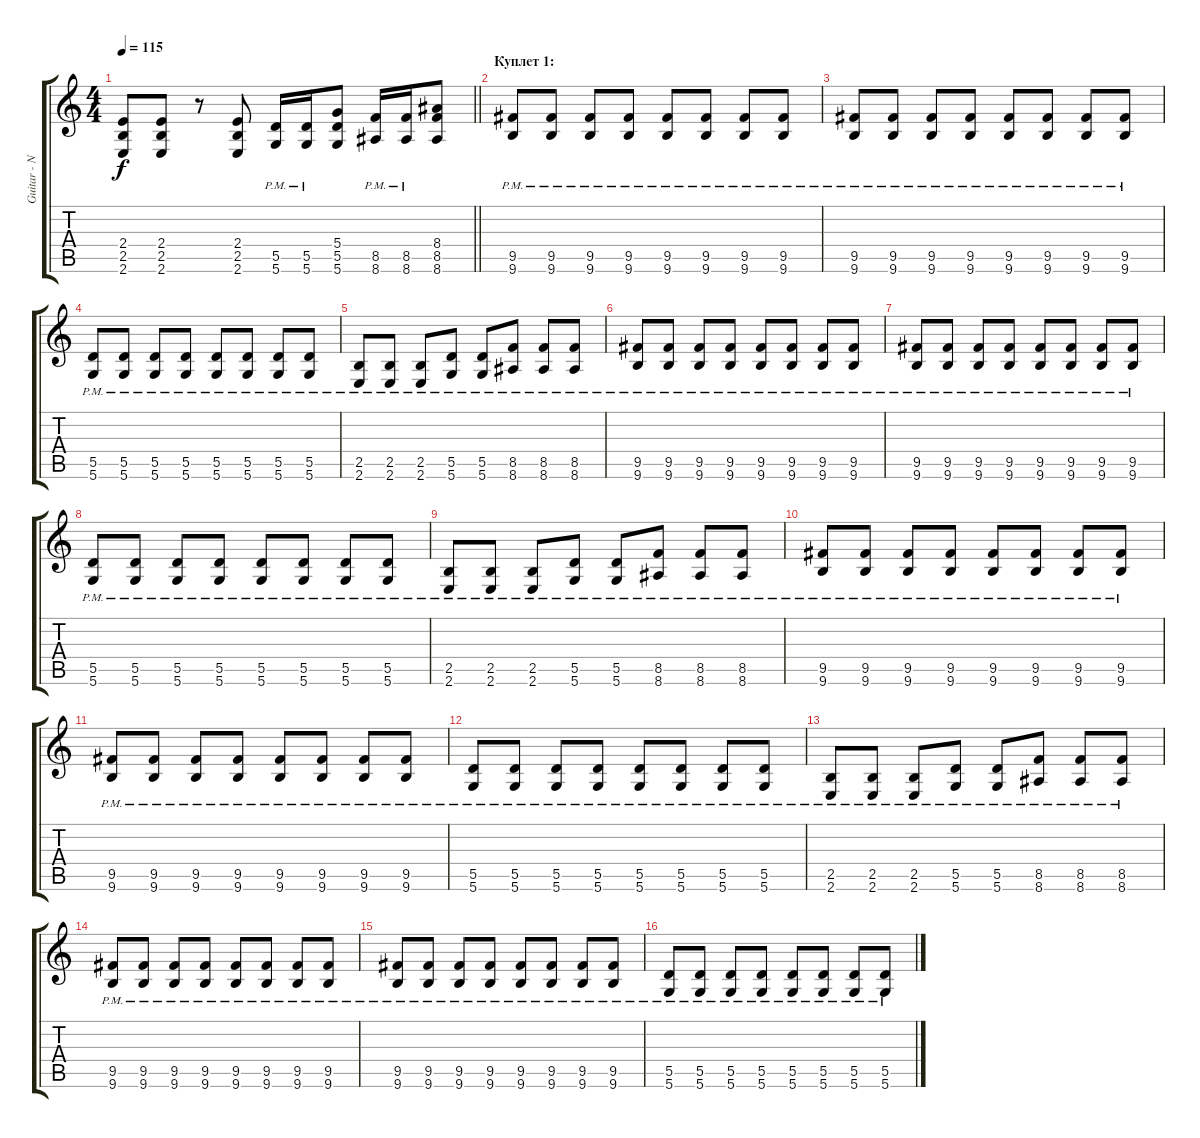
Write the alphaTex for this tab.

\track ("Guitar - Nightmare Industries" "Guitar - N") {instrument distortionguitar}
\staff {score tabs}
\tuning (E4 B3 G3 D3 A2 D2) {hide}
\ts (4 4)
\tempo 115
\clef g2
\barLineRight lightlight
\ks c
(2.4 2.5 2.6).8{dy f} (2.4 2.5 2.6).8 r.8 (2.4 2.5 2.6).8 (5.5{pm} 5.6{pm}).16 (5.5{pm} 5.6{pm}).16 (5.4 5.5 5.6).8 (8.5{pm} 8.6{pm}).16 (8.5{pm} 8.6{pm}).16 (8.4 8.5 8.6).8 |
\section ("" "Куплет 1:")
(9.5{pm} 9.6{pm}).8{volume 7} (9.5{pm} 9.6{pm}).8 (9.5{pm} 9.6{pm}).8 (9.5{pm} 9.6{pm}).8 (9.5{pm} 9.6{pm}).8 (9.5{pm} 9.6{pm}).8 (9.5{pm} 9.6{pm}).8 (9.5{pm} 9.6{pm}).8 |
(9.5{pm} 9.6{pm}).8 (9.5{pm} 9.6{pm}).8 (9.5{pm} 9.6{pm}).8 (9.5{pm} 9.6{pm}).8 (9.5{pm} 9.6{pm}).8 (9.5{pm} 9.6{pm}).8 (9.5{pm} 9.6{pm}).8 (9.5{pm} 9.6{pm}).8 |
(5.5{pm} 5.6{pm}).8 (5.5{pm} 5.6{pm}).8 (5.5{pm} 5.6{pm}).8 (5.5{pm} 5.6{pm}).8 (5.5{pm} 5.6{pm}).8 (5.5{pm} 5.6{pm}).8 (5.5{pm} 5.6{pm}).8 (5.5{pm} 5.6{pm}).8 |
(2.5{pm} 2.6{pm}).8 (2.5{pm} 2.6{pm}).8 (2.5{pm} 2.6{pm}).8 (5.5{pm} 5.6{pm}).8 (5.5{pm} 5.6{pm}).8 (8.5{pm} 8.6{pm}).8 (8.5{pm} 8.6{pm}).8 (8.5{pm} 8.6{pm}).8 |
(9.5{pm} 9.6{pm}).8 (9.5{pm} 9.6{pm}).8 (9.5{pm} 9.6{pm}).8 (9.5{pm} 9.6{pm}).8 (9.5{pm} 9.6{pm}).8 (9.5{pm} 9.6{pm}).8 (9.5{pm} 9.6{pm}).8 (9.5{pm} 9.6{pm}).8 |
(9.5{pm} 9.6{pm}).8 (9.5{pm} 9.6{pm}).8 (9.5{pm} 9.6{pm}).8 (9.5{pm} 9.6{pm}).8 (9.5{pm} 9.6{pm}).8 (9.5{pm} 9.6{pm}).8 (9.5{pm} 9.6{pm}).8 (9.5{pm} 9.6{pm}).8 |
(5.5{pm} 5.6{pm}).8 (5.5{pm} 5.6{pm}).8 (5.5{pm} 5.6{pm}).8 (5.5{pm} 5.6{pm}).8 (5.5{pm} 5.6{pm}).8 (5.5{pm} 5.6{pm}).8 (5.5{pm} 5.6{pm}).8 (5.5{pm} 5.6{pm}).8 |
(2.5{pm} 2.6{pm}).8 (2.5{pm} 2.6{pm}).8 (2.5{pm} 2.6{pm}).8 (5.5{pm} 5.6{pm}).8 (5.5{pm} 5.6{pm}).8 (8.5{pm} 8.6{pm}).8 (8.5{pm} 8.6{pm}).8 (8.5{pm} 8.6{pm}).8 |
(9.5{pm} 9.6{pm}).8 (9.5{pm} 9.6{pm}).8 (9.5{pm} 9.6{pm}).8 (9.5{pm} 9.6{pm}).8 (9.5{pm} 9.6{pm}).8 (9.5{pm} 9.6{pm}).8 (9.5{pm} 9.6{pm}).8 (9.5{pm} 9.6{pm}).8 |
(9.5{pm} 9.6{pm}).8 (9.5{pm} 9.6{pm}).8 (9.5{pm} 9.6{pm}).8 (9.5{pm} 9.6{pm}).8 (9.5{pm} 9.6{pm}).8 (9.5{pm} 9.6{pm}).8 (9.5{pm} 9.6{pm}).8 (9.5{pm} 9.6{pm}).8 |
(5.5{pm} 5.6{pm}).8 (5.5{pm} 5.6{pm}).8 (5.5{pm} 5.6{pm}).8 (5.5{pm} 5.6{pm}).8 (5.5{pm} 5.6{pm}).8 (5.5{pm} 5.6{pm}).8 (5.5{pm} 5.6{pm}).8 (5.5{pm} 5.6{pm}).8 |
(2.5{pm} 2.6{pm}).8 (2.5{pm} 2.6{pm}).8 (2.5{pm} 2.6{pm}).8 (5.5{pm} 5.6{pm}).8 (5.5{pm} 5.6{pm}).8 (8.5{pm} 8.6{pm}).8 (8.5{pm} 8.6{pm}).8 (8.5{pm} 8.6{pm}).8 |
(9.5{pm} 9.6{pm}).8 (9.5{pm} 9.6{pm}).8 (9.5{pm} 9.6{pm}).8 (9.5{pm} 9.6{pm}).8 (9.5{pm} 9.6{pm}).8 (9.5{pm} 9.6{pm}).8 (9.5{pm} 9.6{pm}).8 (9.5{pm} 9.6{pm}).8 |
(9.5{pm} 9.6{pm}).8 (9.5{pm} 9.6{pm}).8 (9.5{pm} 9.6{pm}).8 (9.5{pm} 9.6{pm}).8 (9.5{pm} 9.6{pm}).8 (9.5{pm} 9.6{pm}).8 (9.5{pm} 9.6{pm}).8 (9.5{pm} 9.6{pm}).8 |
(5.5{pm} 5.6{pm}).8 (5.5{pm} 5.6{pm}).8 (5.5{pm} 5.6{pm}).8 (5.5{pm} 5.6{pm}).8 (5.5{pm} 5.6{pm}).8 (5.5{pm} 5.6{pm}).8 (5.5{pm} 5.6{pm}).8 (5.5{pm} 5.6{pm}).8
